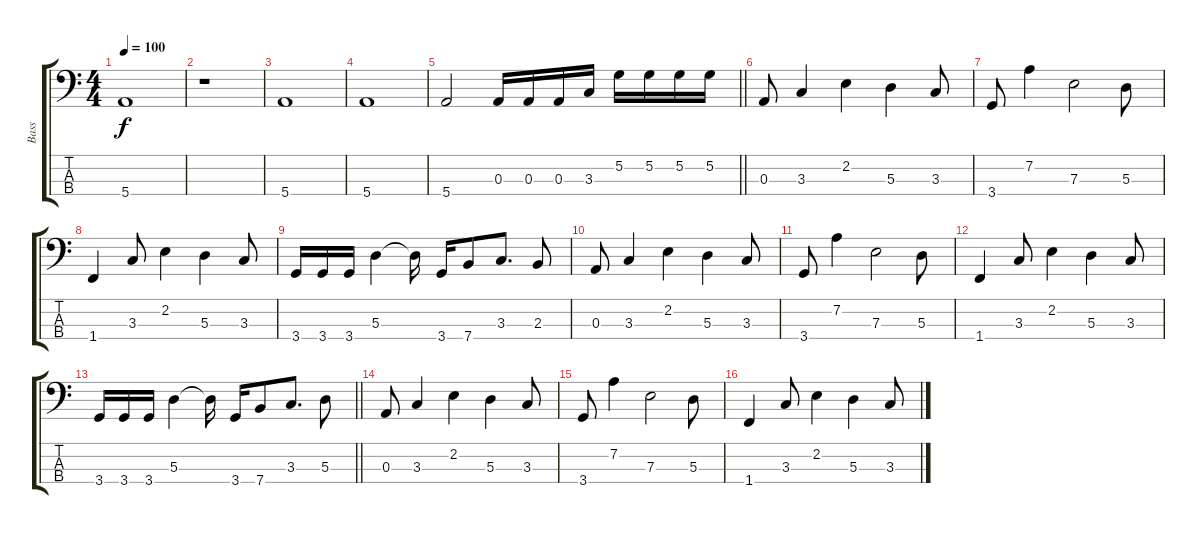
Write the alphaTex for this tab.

\track ("Bass" "Bass") {instrument electricbasspick}
\staff {score tabs}
\tuning (G2 D2 A1 E1) {hide}
\ts (4 4)
\tempo 100
\clef f4
\ks c
5.4.1{dy f} |
r.1 |
5.4.1 |
5.4.1 |
\barLineRight lightlight
5.4.2 0.3.16 0.3.16 0.3.16 3.3.16 5.2.16 5.2.16 5.2.16 5.2.16 |
0.3.8 3.3.4 2.2.4 5.3.4 3.3.8 |
3.4.8 7.2.4 7.3.2 5.3.8 |
1.4.4 3.3.8 2.2.4 5.3.4 3.3.8 |
3.4.16 3.4.16 3.4.16 5.3.4 5.3{t}.16 3.4.16 7.4.8 3.3.8{d} 2.3.8 |
0.3.8 3.3.4 2.2.4 5.3.4 3.3.8 |
3.4.8 7.2.4 7.3.2 5.3.8 |
1.4.4 3.3.8 2.2.4 5.3.4 3.3.8 |
\barLineRight lightlight
3.4.16 3.4.16 3.4.16 5.3.4 5.3{t}.16 3.4.16 7.4.8 3.3.8{d} 5.3.8 |
0.3.8 3.3.4 2.2.4 5.3.4 3.3.8 |
3.4.8 7.2.4 7.3.2 5.3.8 |
1.4.4 3.3.8 2.2.4 5.3.4 3.3.8
